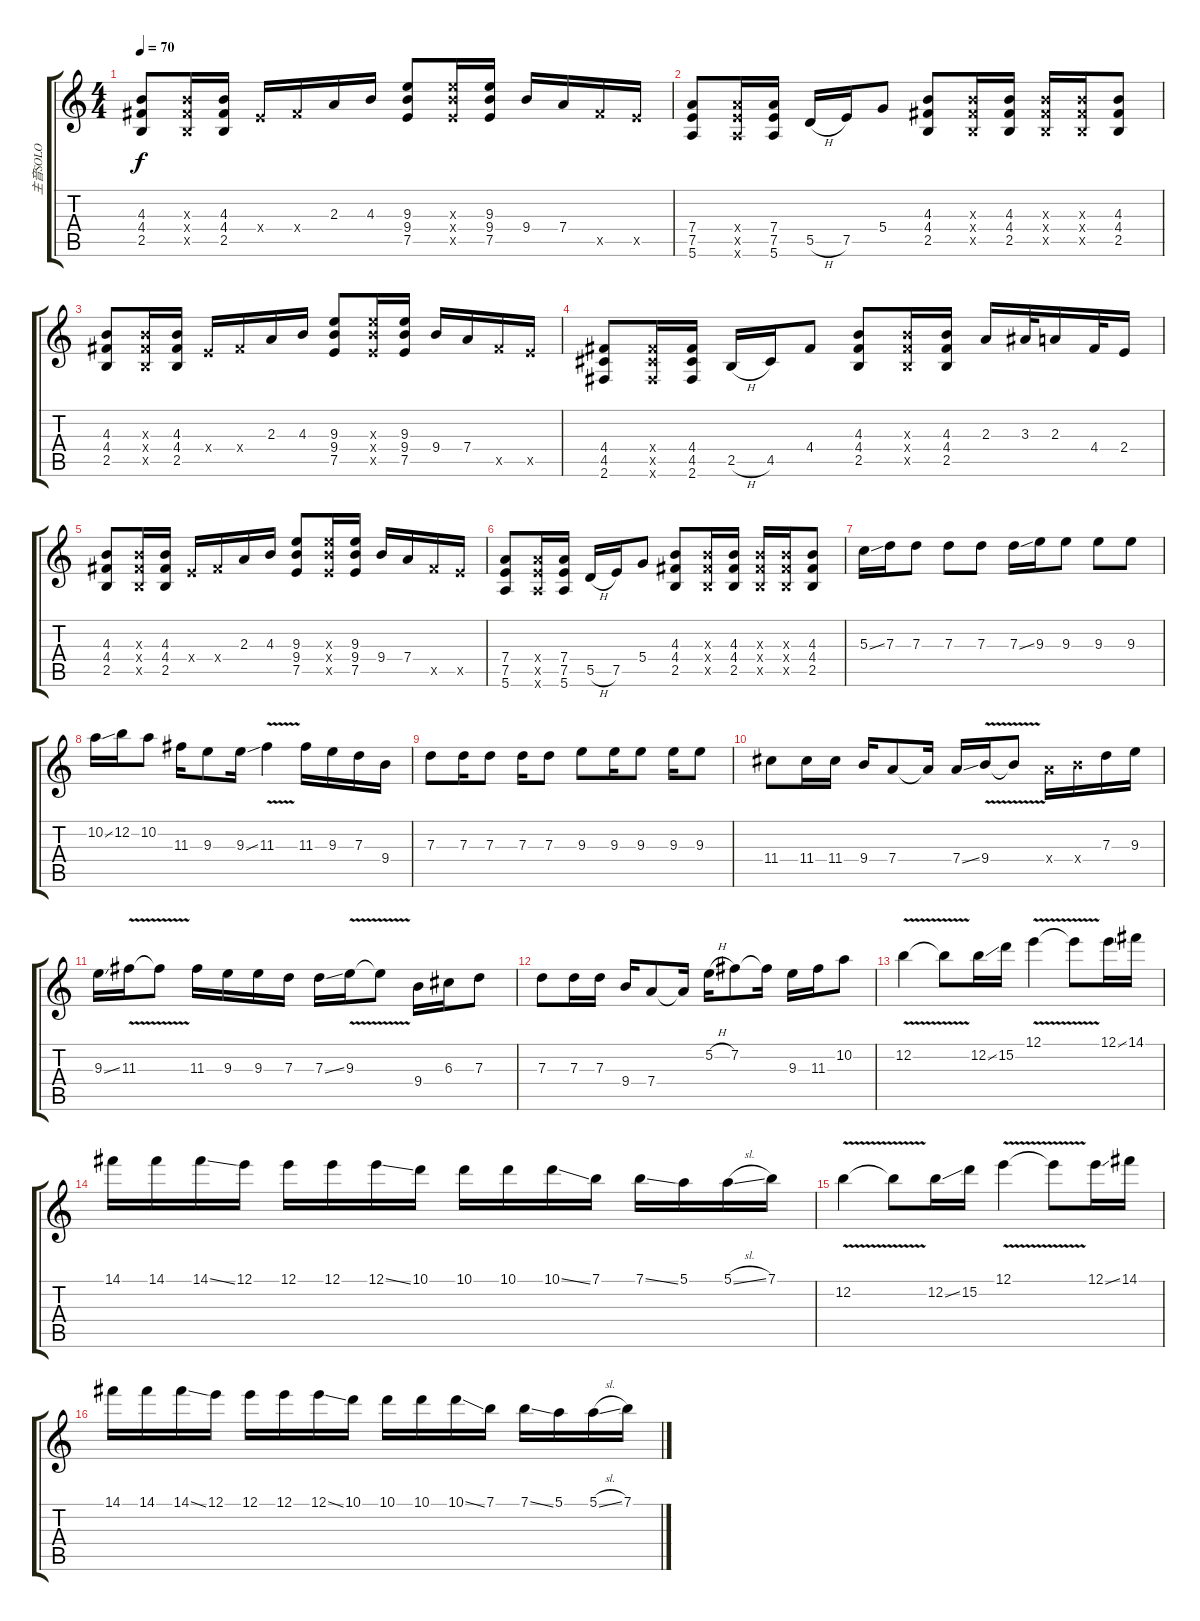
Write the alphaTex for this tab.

\track ("主音SOLO" "主音SOLO") {instrument overdrivenguitar}
\staff {score tabs}
\tuning (E4 B3 G3 D3 A2 E2) {hide}
\ts (4 4)
\tempo 70
\clef g2
\ks c
(4.3 4.4 2.5).8{dy f} (4.3{x} 4.4{x} 2.5{x}).16 (4.3 4.4 2.5).16 2.4{x}.16 4.4{x}.16 2.3.16 4.3.16 (9.3 9.4 7.5).8 (9.3{x} 9.4{x} 7.5{x}).16 (9.3 9.4 7.5).16 9.4.16 7.4.16 9.5{x}.16 7.5{x}.16 |
(7.4 7.5 5.6).8 (7.4{x} 7.5{x} 5.6{x}).16 (7.4 7.5 5.6).16 5.5{h}.16 7.5.16 5.4.8 (4.3 4.4 2.5).8 (4.3{x} 4.4{x} 2.5{x}).16 (4.3 4.4 2.5).16 (4.3{x} 4.4{x} 2.5{x}).16 (4.3{x} 4.4{x} 2.5{x}).16 (4.3 4.4 2.5).8 |
(4.3 4.4 2.5).8 (4.3{x} 4.4{x} 2.5{x}).16 (4.3 4.4 2.5).16 2.4{x}.16 4.4{x}.16 2.3.16 4.3.16 (9.3 9.4 7.5).8 (9.3{x} 9.4{x} 7.5{x}).16 (9.3 9.4 7.5).16 9.4.16 7.4.16 9.5{x}.16 7.5{x}.16 |
(4.4 4.5 2.6).8 (4.4{x} 4.5{x} 2.6{x}).16 (4.4 4.5 2.6).16 2.5{h}.16 4.5.16 4.4.8 (4.3 4.4 2.5).8 (4.3{x} 4.4{x} 2.5{x}).16 (4.3 4.4 2.5).16 2.3.16 3.3.32 2.3.16 4.4.32 2.4.16 |
(4.3 4.4 2.5).8 (4.3{x} 4.4{x} 2.5{x}).16 (4.3 4.4 2.5).16 2.4{x}.16 4.4{x}.16 2.3.16 4.3.16 (9.3 9.4 7.5).8 (9.3{x} 9.4{x} 7.5{x}).16 (9.3 9.4 7.5).16 9.4.16 7.4.16 9.5{x}.16 7.5{x}.16 |
(7.4 7.5 5.6).8 (7.4{x} 7.5{x} 5.6{x}).16 (7.4 7.5 5.6).16 5.5{h}.16 7.5.16 5.4.8 (4.3 4.4 2.5).8 (4.3{x} 4.4{x} 2.5{x}).16 (4.3 4.4 2.5).16 (4.3{x} 4.4{x} 2.5{x}).16 (4.3{x} 4.4{x} 2.5{x}).16 (4.3 4.4 2.5).8 |
5.3{ss}.16 7.3.16 7.3.8 7.3.8 7.3.8 7.3{ss}.16 9.3.16 9.3.8 9.3.8 9.3.8 |
10.2{ss}.16 12.2.16 10.2.8 11.3.16 9.3.8 9.3{ss}.16 11.3{v}.4 11.3.16 9.3.16 7.3.16 9.4.16 |
7.3.8 7.3.16 7.3.8 7.3.16 7.3.8 9.3.8 9.3.16 9.3.8 9.3.16 9.3.8 |
11.4.8 11.4.16 11.4.16 9.4.16 7.4.8 7.4{t}.16 7.4{ss}.16 9.4{v}.16 9.4{t}.8 7.4{x}.16 9.4{x}.16 7.3.16 9.3.16 |
9.3{ss}.16 11.3{v}.16 11.3{t}.8 11.3.16 9.3.16 9.3.16 7.3.16 7.3{ss}.16 9.3{v}.16 9.3{t}.8 9.4.16 6.3.16 7.3.8 |
7.3.8 7.3.16 7.3.16 9.4.16 7.4.8 7.4{t}.16 5.2{h}.16 7.2.8 7.2{t}.16 9.3.16 11.3.16 10.2.8 |
12.2{v}.4 12.2{t}.8 12.2{ss}.16 15.2.16 12.1{v}.4 12.1{t}.8 12.1{ss}.16 14.1.16 |
14.1.16 14.1.16 14.1{ss}.16 12.1.16 12.1.16 12.1.16 12.1{ss}.16 10.1.16 10.1.16 10.1.16 10.1{ss}.16 7.1.16 7.1{ss}.16 5.1.16 5.1{sl}.16 7.1.16 |
12.2{v}.4 12.2{t}.8 12.2{ss}.16 15.2.16 12.1{v}.4 12.1{t}.8 12.1{ss}.16 14.1.16 |
14.1.16 14.1.16 14.1{ss}.16 12.1.16 12.1.16 12.1.16 12.1{ss}.16 10.1.16 10.1.16 10.1.16 10.1{ss}.16 7.1.16 7.1{ss}.16 5.1.16 5.1{sl}.16 7.1.16
